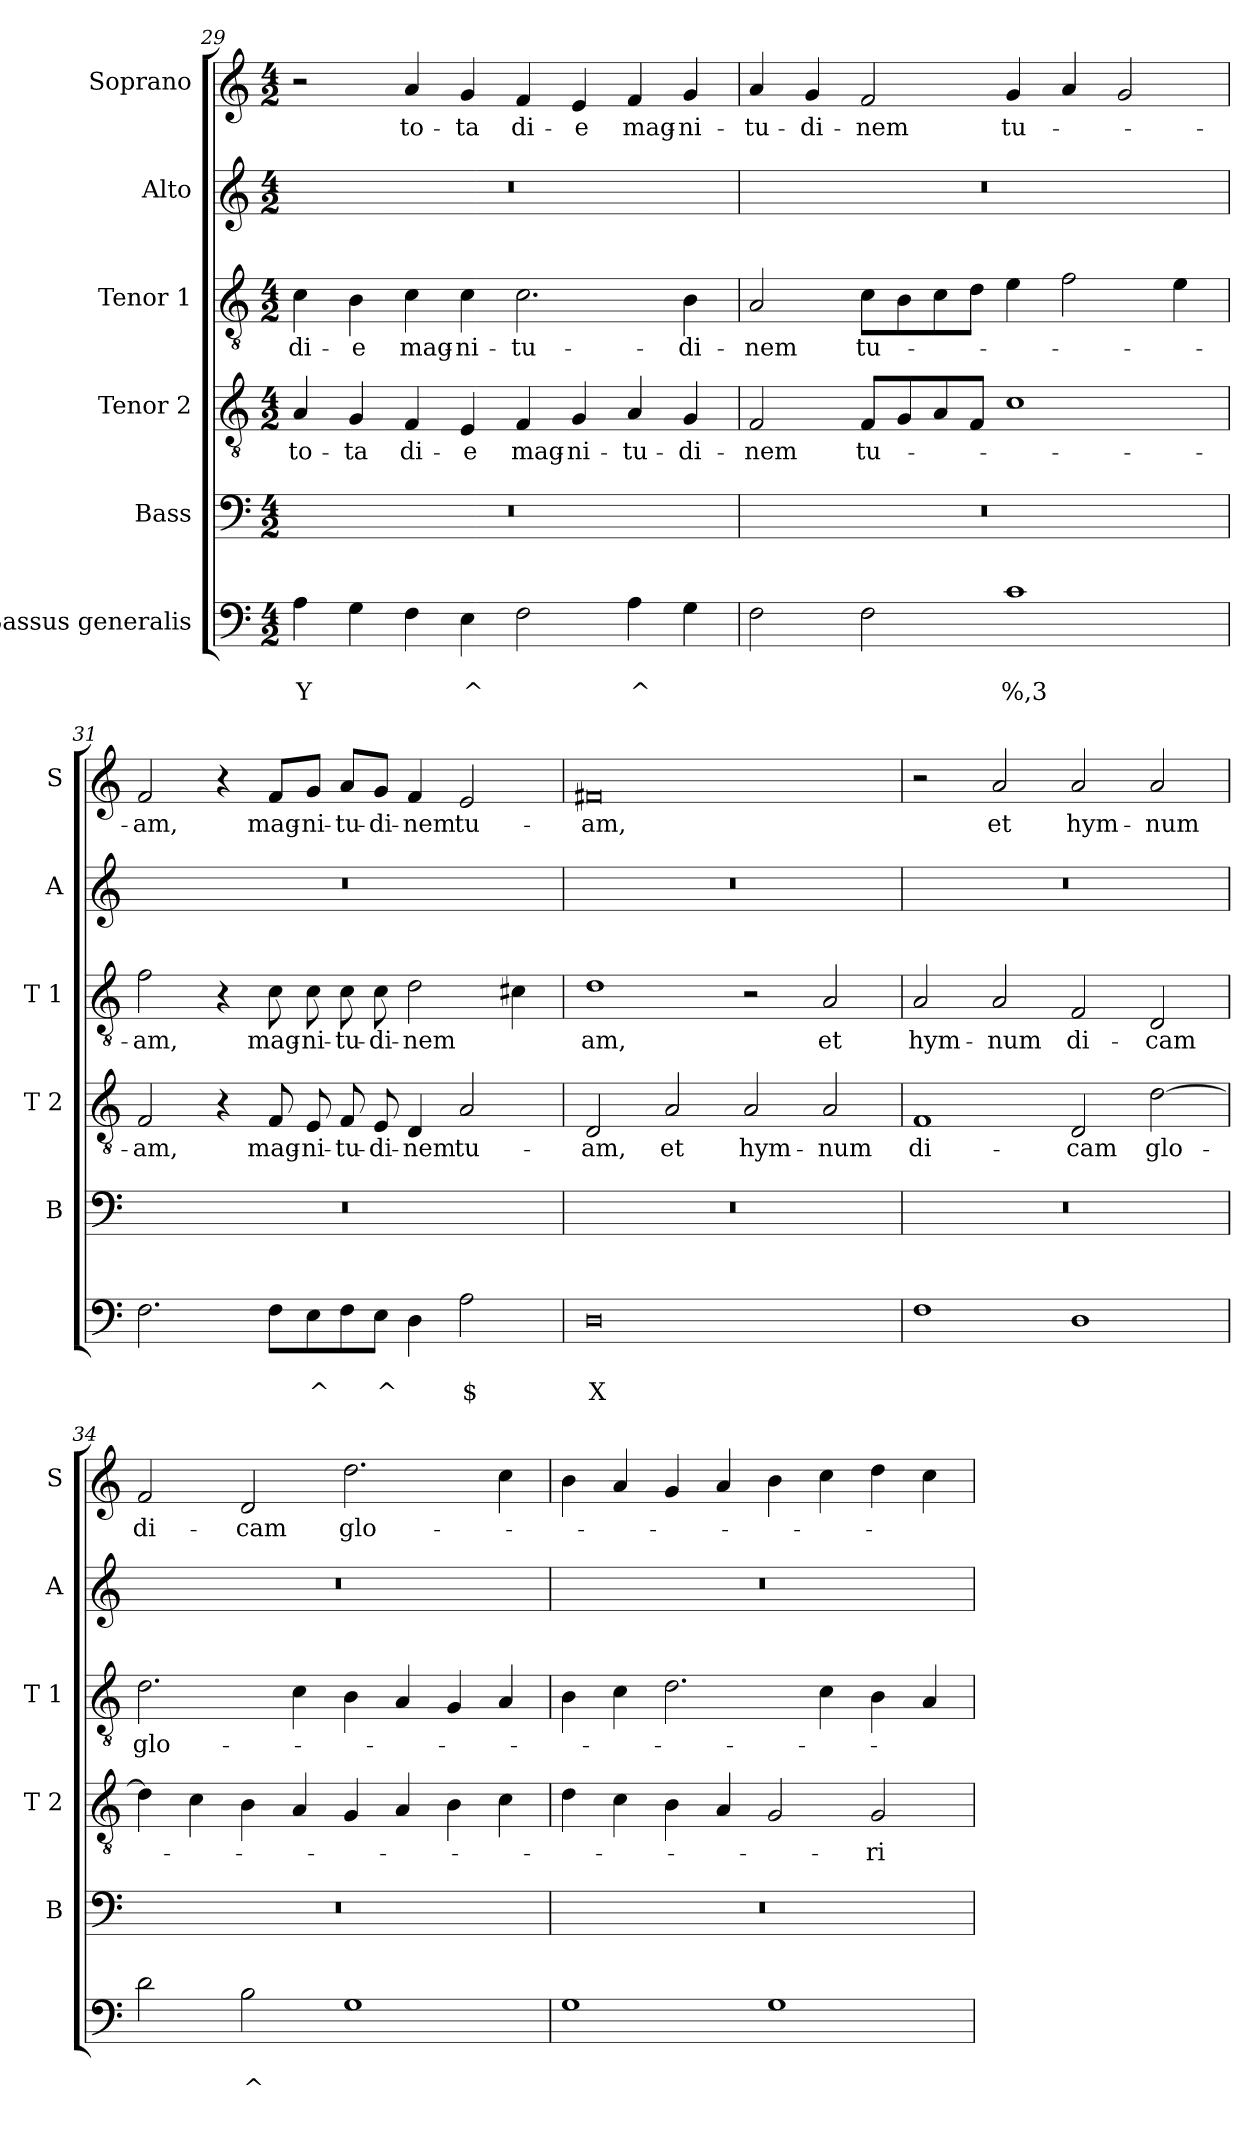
**kern	**text	**text	**kern	**kern	**text	**kern	**text	**kern	**kern	**text
*part6	*part6	*part6	*part5	*part4	*part4	*part3	*part3	*part2	*part1	*part1
*staff6	*staff6	*staff6	*staff5	*staff4	*staff4	*staff3	*staff3	*staff2	*staff1	*staff1
*I"Bassus generalis	*	*	*I"Bass	*I"Tenor 2	*	*I"Tenor 1	*	*I"Alto	*I"Soprano	*
*	*	*	*I'B	*I'T 2	*	*I'T 1	*	*I'A	*I'S	*
!!LO:PB:g=z
*clefF4	*	*	*clefF4	*clefGv2	*	*clefGv2	*	*clefG2	*clefG2	*
*k[]	*	*	*k[]	*k[]	*	*k[]	*	*k[]	*k[]	*
*C:	*	*	*C:	*C:	*	*C:	*	*C:	*C:	*
*M4/2	*	*	*M4/2	*M4/2	*	*M4/2	*	*M4/2	*M4/2	*
=29	=29	=29	=29	=29	=29	=29	=29	=29	=29	=29
!	!	!LO:LY:b	!	!	!LO:LY:b	!	!LO:LY:b	!	!	!
4A\	.	Y	0r	4A/	to-	4c\	di-	0r	2r	.
!	!	!	!	!	!LO:LY:b	!	!LO:LY:b	!	!	!
4G\	.	.	.	4G/	-ta	4B\	-e	.	.	.
!	!	!	!	!	!LO:LY:b	!	!LO:LY:b	!	!	!LO:LY:b
4F\	.	.	.	4F/	di-	4c\	mag-	.	4a/	to-
!	!	!LO:LY:b	!	!	!LO:LY:b	!	!LO:LY:b	!	!	!LO:LY:b
4E\	.	^	.	4E/	-e	4c\	-ni-	.	4g/	-ta
!	!	!	!	!	!LO:LY:b	!	!LO:LY:b	!	!	!LO:LY:b
2F\	.	.	.	4F/	mag-	2.c\	-tu-	.	4f/	di-
!	!	!	!	!	!LO:LY:b	!	!	!	!	!LO:LY:b
.	.	.	.	4G/	-ni-	.	.	.	4e/	-e
!	!	!LO:LY:b	!	!	!LO:LY:b	!	!	!	!	!LO:LY:b
4A\	.	^	.	4A/	-tu-	.	.	.	4f/	mag-
!	!	!	!	!	!LO:LY:b	!	!LO:LY:b	!	!	!LO:LY:b
4G\	.	.	.	4G/	-di-	4B\	-di-	.	4g/	-ni-
=30	=30	=30	=30	=30	=30	=30	=30	=30	=30	=30
*^	*	*	*	*	*	*	*	*	*	*
!	!	!	!	!	!	!LO:LY:b	!	!LO:LY:b	!	!	!LO:LY:b
2F\	2ryy	.	.	0r	2F/	-nem	2A/	-nem	0r	4a/	-tu-
!	!	!	!	!	!	!	!	!	!	!	!LO:LY:b
.	.	.	.	.	.	.	.	.	.	4g/	-di-
!	!	!	!	!	!	!LO:LY:b	!	!LO:LY:b	!	!	!LO:LY:b
2F\	2ryy	.	.	.	8F/L	tu-	8c\L	tu-	.	2f/	-nem
.	.	.	.	.	8G/	.	8B\	.	.	.	.
.	.	.	.	.	8A/	.	8c\	.	.	.	.
.	.	.	.	.	8F/J	.	8d\J	.	.	.	.
!	!	!	!LO:LY:b	!	!	!	!	!	!	!	!LO:LY:b
1c	4ryy	.	%,3	.	1c	.	4e\	.	.	4g/	tu-
!	!	!	!LO:LY:b	!	!	!	!	!	!	!	!
.	4ryy	.	^,4	.	.	.	2f\	.	.	4a/	.
!	!	!	!LO:LY:b	!	!	!	!	!	!	!	!
.	4ryy	.	%	.	.	.	.	.	.	2g/	.
!	!	!	!LO:LY:b	!	!	!	!	!	!	!	!
.	4ryy	.	3	.	.	.	4e\	.	.	.	.
=31	=31	=31	=31	=31	=31	=31	=31	=31	=31	=31	=31
!	!	!	!	!	!	!LO:LY:b	!	!LO:LY:b	!	!	!LO:LY:b
2.F\	1.ryy	.	.	0r	2F/	-am,	2f\	-am,	0r	2f/	-am,
.	.	.	.	.	4r	.	4r	.	.	4r	.
!	!	!	!	!	!	!LO:LY:b	!	!LO:LY:b	!	!	!LO:LY:b
8F\L	.	.	.	.	8F/	mag-	8c\	mag-	.	8f/L	mag-
!	!	!	!LO:LY:b	!	!	!LO:LY:b	!	!LO:LY:b	!	!	!LO:LY:b
8E\	.	.	^	.	8E/	-ni-	8c\	-ni-	.	8g/J	-ni-
!	!	!	!	!	!	!LO:LY:b	!	!LO:LY:b	!	!	!LO:LY:b
8F\	.	.	.	.	8F/	-tu-	8c\	-tu-	.	8a/L	-tu-
!	!	!	!LO:LY:b	!	!	!LO:LY:b	!	!LO:LY:b	!	!	!LO:LY:b
8E\J	.	.	^	.	8E/	-di-	8c\	-di-	.	8g/J	-di-
!	!	!	!	!	!	!LO:LY:b	!	!LO:LY:b	!	!	!LO:LY:b
4D\	.	.	.	.	4D/	-nem	2d\	-nem	.	4f/	-nem
!	!	!	!LO:LY:b	!	!	!LO:LY:b	!	!	!	!	!LO:LY:b
2A\	4ryy	.	$	.	2A/	tu-	.	.	.	2e/	tu-
!	!	!	!LO:LY:b	!	!	!	!	!	!	!	!
.	4ryy	.	X	.	.	.	4c#X\	.	.	.	.
=32	=32	=32	=32	=32	=32	=32	=32	=32	=32	=32	=32
!	!	!	!LO:LY:b	!	!	!LO:LY:b	!	!LO:LY:b	!	!	!LO:LY:b
*v	*v	*	*	*	*	*	*	*	*	*	*
0D	.	X	0r	2D/	-am,	1d	am,	0r	0f#X	-am,
!	!	!	!	!	!LO:LY:b	!	!	!	!	!
.	.	.	.	2A/	et	.	.	.	.	.
!	!	!	!	!	!LO:LY:b	!	!	!	!	!
.	.	.	.	2A/	hym-	2r	.	.	.	.
!	!	!	!	!	!LO:LY:b	!	!LO:LY:b	!	!	!
.	.	.	.	2A/	-num	2A/	et	.	.	.
!!LO:LB:g=z
=33	=33	=33	=33	=33	=33	=33	=33	=33	=33	=33
!	!	!	!	!	!LO:LY:b	!	!LO:LY:b	!	!	!
1F	.	.	0r	1F	di-	2A/	hym-	0r	2r	.
!	!	!	!	!	!	!	!LO:LY:b	!	!	!LO:LY:b
.	.	.	.	.	.	2A/	-num	.	2a/	et
!	!	!	!	!	!LO:LY:b	!	!LO:LY:b	!	!	!LO:LY:b
1D	.	.	.	2D/	-cam	2F/	di-	.	2a/	hym-
!	!	!	!	!	!LO:LY:b	!	!LO:LY:b	!	!	!LO:LY:b
.	.	.	.	[2d\	glo-	2D/	-cam	.	2a/	-num
=34	=34	=34	=34	=34	=34	=34	=34	=34	=34	=34
!	!	!	!	!	!	!	!LO:LY:b	!	!	!LO:LY:b
2d\	.	.	0r	4d\]	.	2.d\	glo-	0r	2f/	di-
.	.	.	.	4c\	.	.	.	.	.	.
!	!	!LO:LY:b	!	!	!	!	!	!	!	!LO:LY:b
2B\	.	^	.	4B\	.	.	.	.	2d/	-cam
.	.	.	.	4A/	.	4c\	.	.	.	.
!	!	!	!	!	!	!	!	!	!	!LO:LY:b
1G	.	.	.	4G/	.	4B\	.	.	2.dd\	glo-
.	.	.	.	4A/	.	4A/	.	.	.	.
.	.	.	.	4B\	.	4G/	.	.	.	.
.	.	.	.	4c\	.	4A/	.	.	4cc\	.
=35	=35	=35	=35	=35	=35	=35	=35	=35	=35	=35
1G	.	.	0r	4d\	.	4B\	.	0r	4b\	.
.	.	.	.	4c\	.	4c\	.	.	4a/	.
.	.	.	.	4B\	.	2.d\	.	.	4g/	.
.	.	.	.	4A/	.	.	.	.	4a/	.
1G	.	.	.	2G/	.	.	.	.	4b\	.
.	.	.	.	.	.	4c\	.	.	4cc\	.
!	!	!	!	!	!LO:LY:b	!	!	!	!	!
.	.	.	.	2G/	-ri-	4B\	.	.	4dd\	.
.	.	.	.	.	.	4A/	.	.	4cc\	.
=	=	=	=	=	=	=	=	=	=	=
*-	*-	*-	*-	*-	*-	*-	*-	*-	*-	*-
